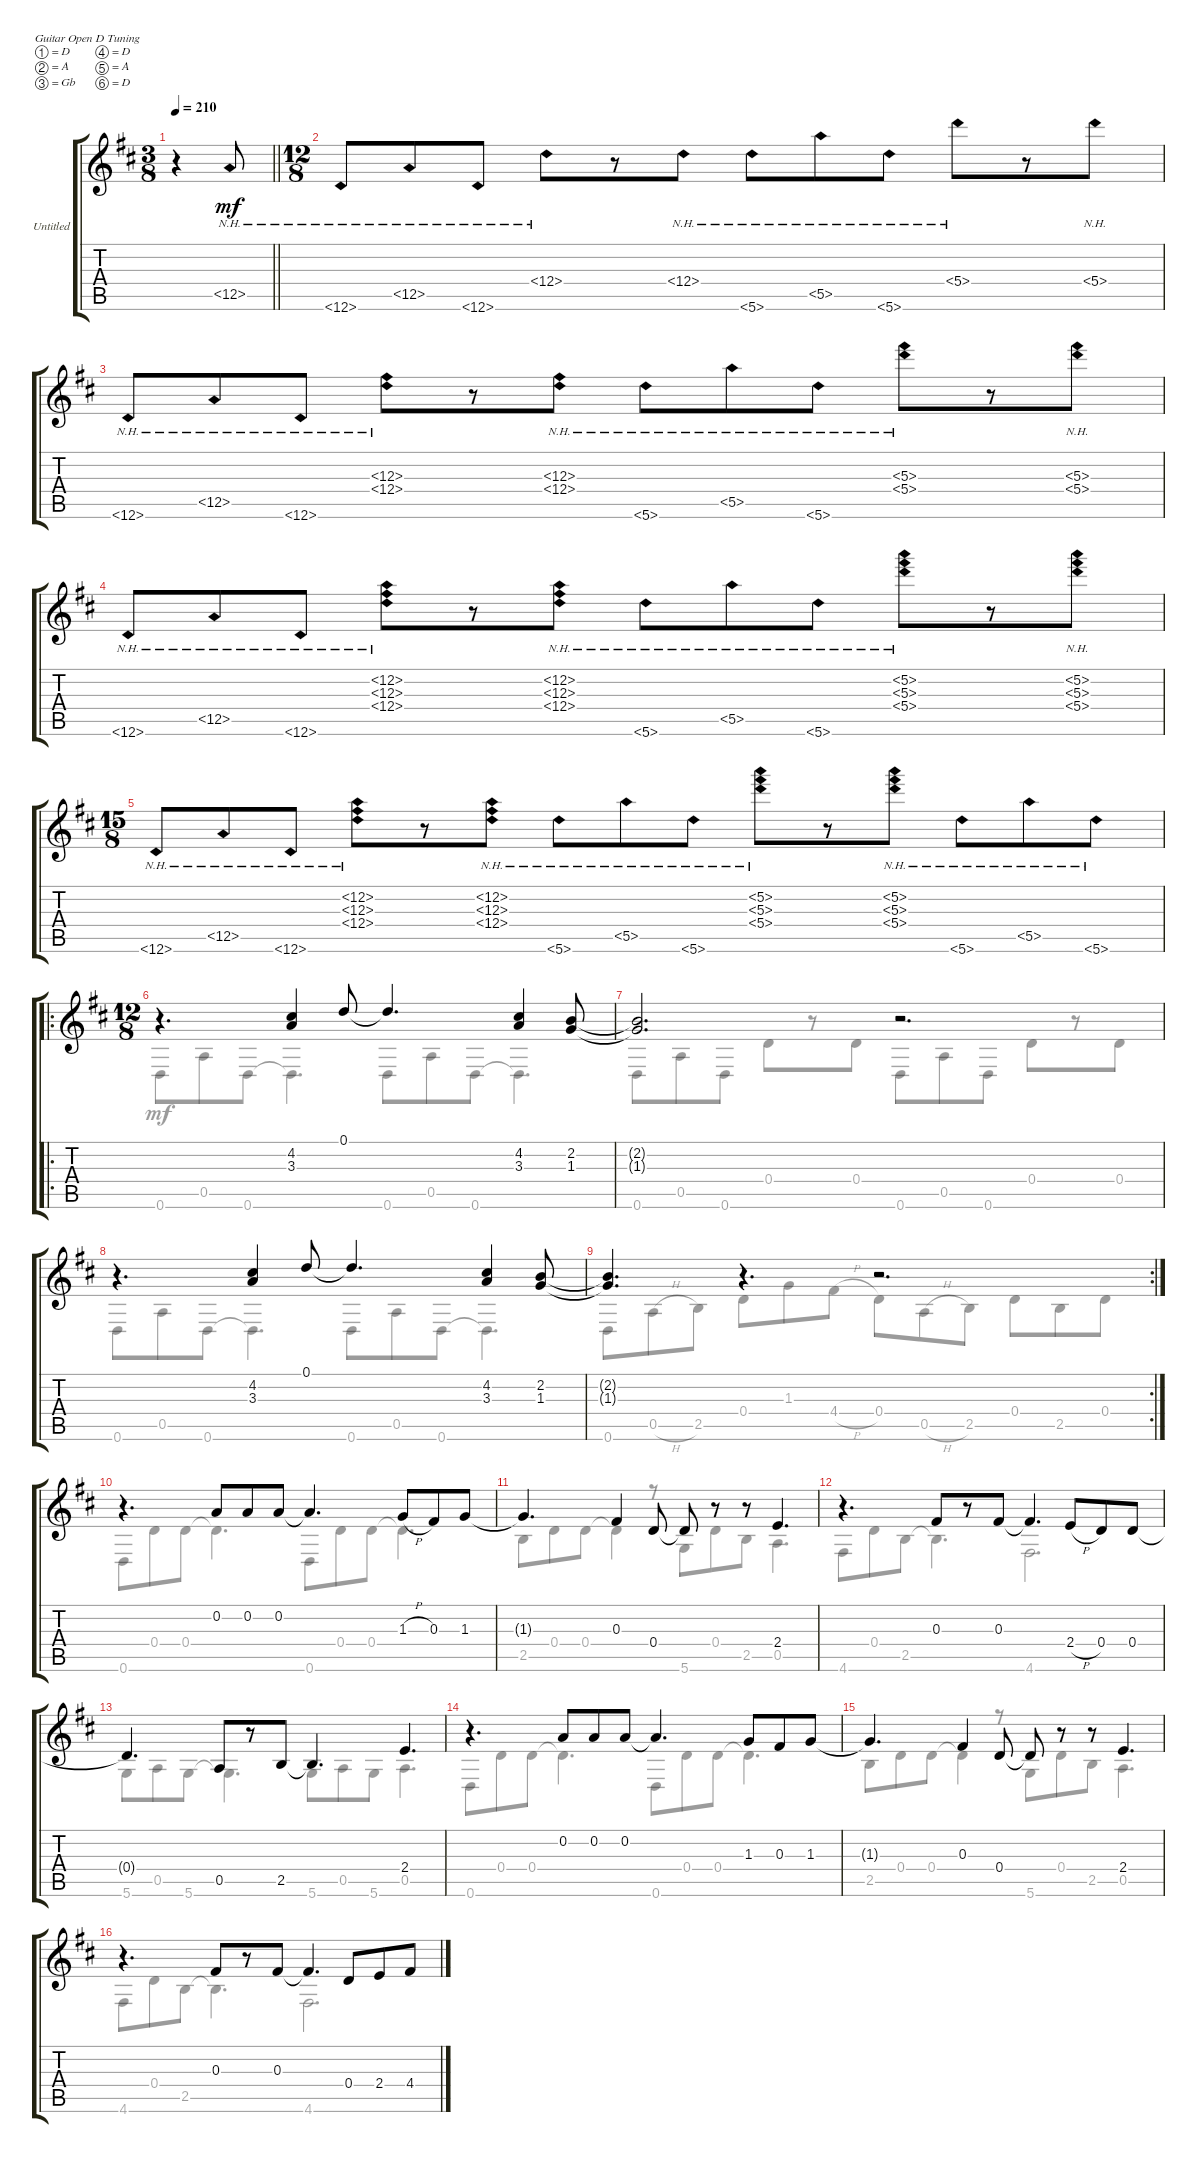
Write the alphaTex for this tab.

\bracketExtendMode groupsimilarinstruments
\firstSystemTrackNameOrientation horizontal
\otherSystemsTrackNameOrientation horizontal
\track ("Untitled" "Untitled") {instrument acousticguitarsteel}
\staff {score tabs}
\tuning (D4 A3 Gb3 D3 A2 D2)
\voice
\ts (3 8)
\tempo 210
\clef g2
\barLineRight lightlight
\ks d
r.4{dy mf instrument acousticguitarsteel} 12.5{nh}.8 |
\ts (12 8)
12.6{nh}.8 12.5{nh}.8 12.6{nh}.8 12.4{nh}.8 r.8 12.4{nh}.8 5.6{nh}.8 5.5{nh}.8 5.6{nh}.8 5.4{nh}.8 r.8 5.4{nh}.8 |
12.6{nh}.8 12.5{nh}.8 12.6{nh}.8 (12.3{nh} 12.4{nh}).8 r.8 (12.3{nh} 12.4{nh}).8 5.6{nh}.8 5.5{nh}.8 5.6{nh}.8 (5.3{nh} 5.4{nh}).8 r.8 (5.3{nh} 5.4{nh}).8 |
12.6{nh}.8 12.5{nh}.8 12.6{nh}.8 (12.2{nh} 12.3{nh} 12.4{nh}).8 r.8 (12.2{nh} 12.3{nh} 12.4{nh}).8 5.6{nh}.8 5.5{nh}.8 5.6{nh}.8 (5.2{nh} 5.3{nh} 5.4{nh}).8 r.8 (5.2{nh} 5.3{nh} 5.4{nh}).8 |
\ts (15 8)
12.6{nh}.8 12.5{nh}.8 12.6{nh}.8 (12.2{nh} 12.3{nh} 12.4{nh}).8 r.8 (12.2{nh} 12.3{nh} 12.4{nh}).8 5.6{nh}.8 5.5{nh}.8 5.6{nh}.8 (5.2{nh} 5.3{nh} 5.4{nh}).8 r.8 (5.2{nh} 5.3{nh} 5.4{nh}).8 5.6{nh}.8 5.5{nh}.8 5.6{nh}.8 |
\ro
\ts (12 8)
r.4{d} (4.2 3.3).4 0.1.8 0.1{t}.4{d} (4.2 3.3).4 (2.2 1.3).8 |
(2.2{t} 1.3{t}).2{d} r.2{d} |
r.4{d} (4.2 3.3).4 0.1.8 0.1{t}.4{d} (4.2 3.3).4 (2.2 1.3).8 |
\rc 2
(2.2{t} 1.3{t}).4{d} r.4{d} r.2{d} |
r.4{d} 0.2.8 0.2.8 0.2.8 0.2{t}.4{d} 1.3{h}.8 0.3.8 1.3.8 |
1.3{t}.4{d} 0.3.4 0.4.8 0.4{t}.8 r.8 r.8 2.4.4{d} |
r.4{d} 0.3.8 r.8 0.3.8 0.3{t}.4{d} 2.4{h}.8 0.4.8 0.4.8 |
0.4{t}.4{d} 0.5.8 r.8 2.5.8 2.5{t}.4{d} 2.4.4{d} |
r.4{d} 0.2.8 0.2.8 0.2.8 0.2{t}.4{d} 1.3.8 0.3.8 1.3.8 |
1.3{t}.4{d} 0.3.4 0.4.8 0.4{t}.8 r.8 r.8 2.4.4{d} |
r.4{d} 0.3.8 r.8 0.3.8 0.3{t}.4{d} 0.4.8 2.4.8 4.4.8
\voice
\clef g2
\ottava regular
\simile none
\barLineRight lightlight
\ks d
|
|
|
|
|
0.6.8 0.5.8 0.6.8 0.6{t}.4{d} 0.6.8 0.5.8 0.6.8 0.6{t}.4{d} |
0.6.8 0.5.8 0.6.8 0.4.8 r.8 0.4.8 0.6.8 0.5.8 0.6.8 0.4.8 r.8 0.4.8 |
0.6.8 0.5.8 0.6.8 0.6{t}.4{d} 0.6.8 0.5.8 0.6.8 0.6{t}.4{d} |
0.6.8 0.5{h}.8 2.5.8 0.4.8 1.3.8 4.4{h}.8 0.4.8 0.5{h}.8 2.5.8 0.4.8 2.5.8 0.4.8 |
0.6.8 0.4.8 0.4.8 0.4{t}.4{d} 0.6.8 0.4.8 0.4.8 0.4{t}.4{d} |
2.5.8 0.4.8 0.4.8 0.4{t}.4 r.8 5.6.8 0.4.8 2.5.8 0.5.4{d} |
4.6.8 0.4.8 2.5.8 2.5{t}.4{d} 4.6.2{d} |
5.6.8 0.5.8 5.6.8 5.6{t}.4{d} 5.6.8 0.5.8 5.6.8 0.5.4{d} |
0.6.8 0.4.8 0.4.8 0.4{t}.4{d} 0.6.8 0.4.8 0.4.8 0.4{t}.4{d} |
2.5.8 0.4.8 0.4.8 0.4{t}.4 r.8 5.6.8 0.4.8 2.5.8 0.5.4{d} |
4.6.8 0.4.8 2.5.8 2.5{t}.4{d} 4.6.2{d}
